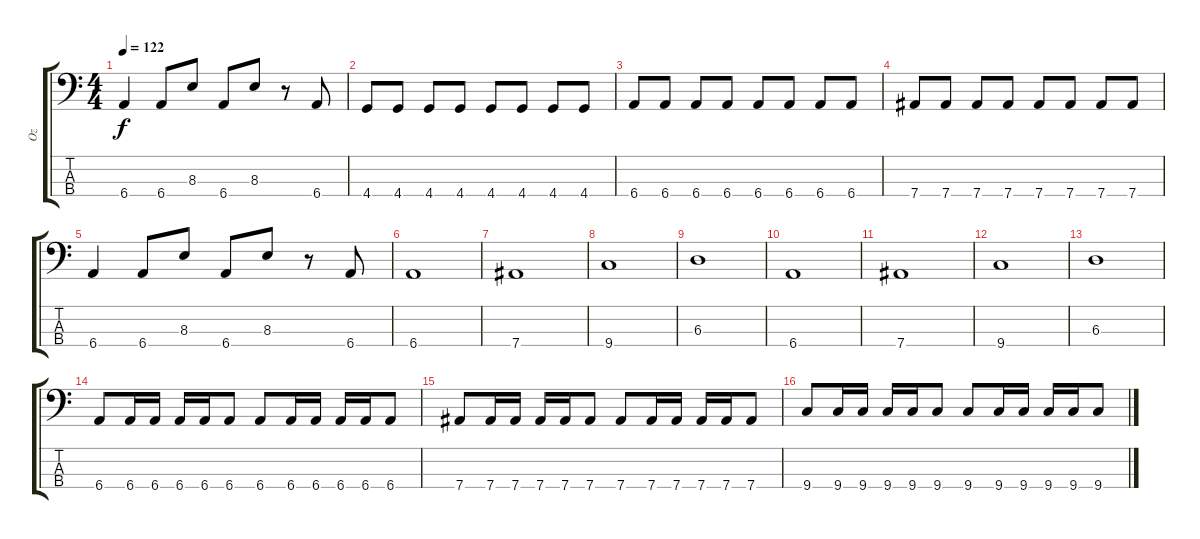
\track ("Oz" "Oz") {instrument electricbasspick}
\staff {score tabs}
\tuning (Gb2 Db2 Ab1 Eb1) {hide}
\ts (4 4)
\tempo 122
\clef f4
\ks c
6.4.4{dy f} 6.4.8 8.3.8 6.4.8 8.3.8 r.8 6.4.8 |
4.4.8 4.4.8 4.4.8 4.4.8 4.4.8 4.4.8 4.4.8 4.4.8 |
6.4.8 6.4.8 6.4.8 6.4.8 6.4.8 6.4.8 6.4.8 6.4.8 |
7.4.8 7.4.8 7.4.8 7.4.8 7.4.8 7.4.8 7.4.8 7.4.8 |
6.4.4 6.4.8 8.3.8 6.4.8 8.3.8 r.8 6.4.8 |
6.4.1 |
7.4.1 |
9.4.1 |
6.3.1 |
6.4.1 |
7.4.1 |
9.4.1 |
6.3.1 |
6.4.8 6.4.16 6.4.16 6.4.16 6.4.16 6.4.8 6.4.8 6.4.16 6.4.16 6.4.16 6.4.16 6.4.8 |
7.4.8 7.4.16 7.4.16 7.4.16 7.4.16 7.4.8 7.4.8 7.4.16 7.4.16 7.4.16 7.4.16 7.4.8 |
9.4.8 9.4.16 9.4.16 9.4.16 9.4.16 9.4.8 9.4.8 9.4.16 9.4.16 9.4.16 9.4.16 9.4.8
